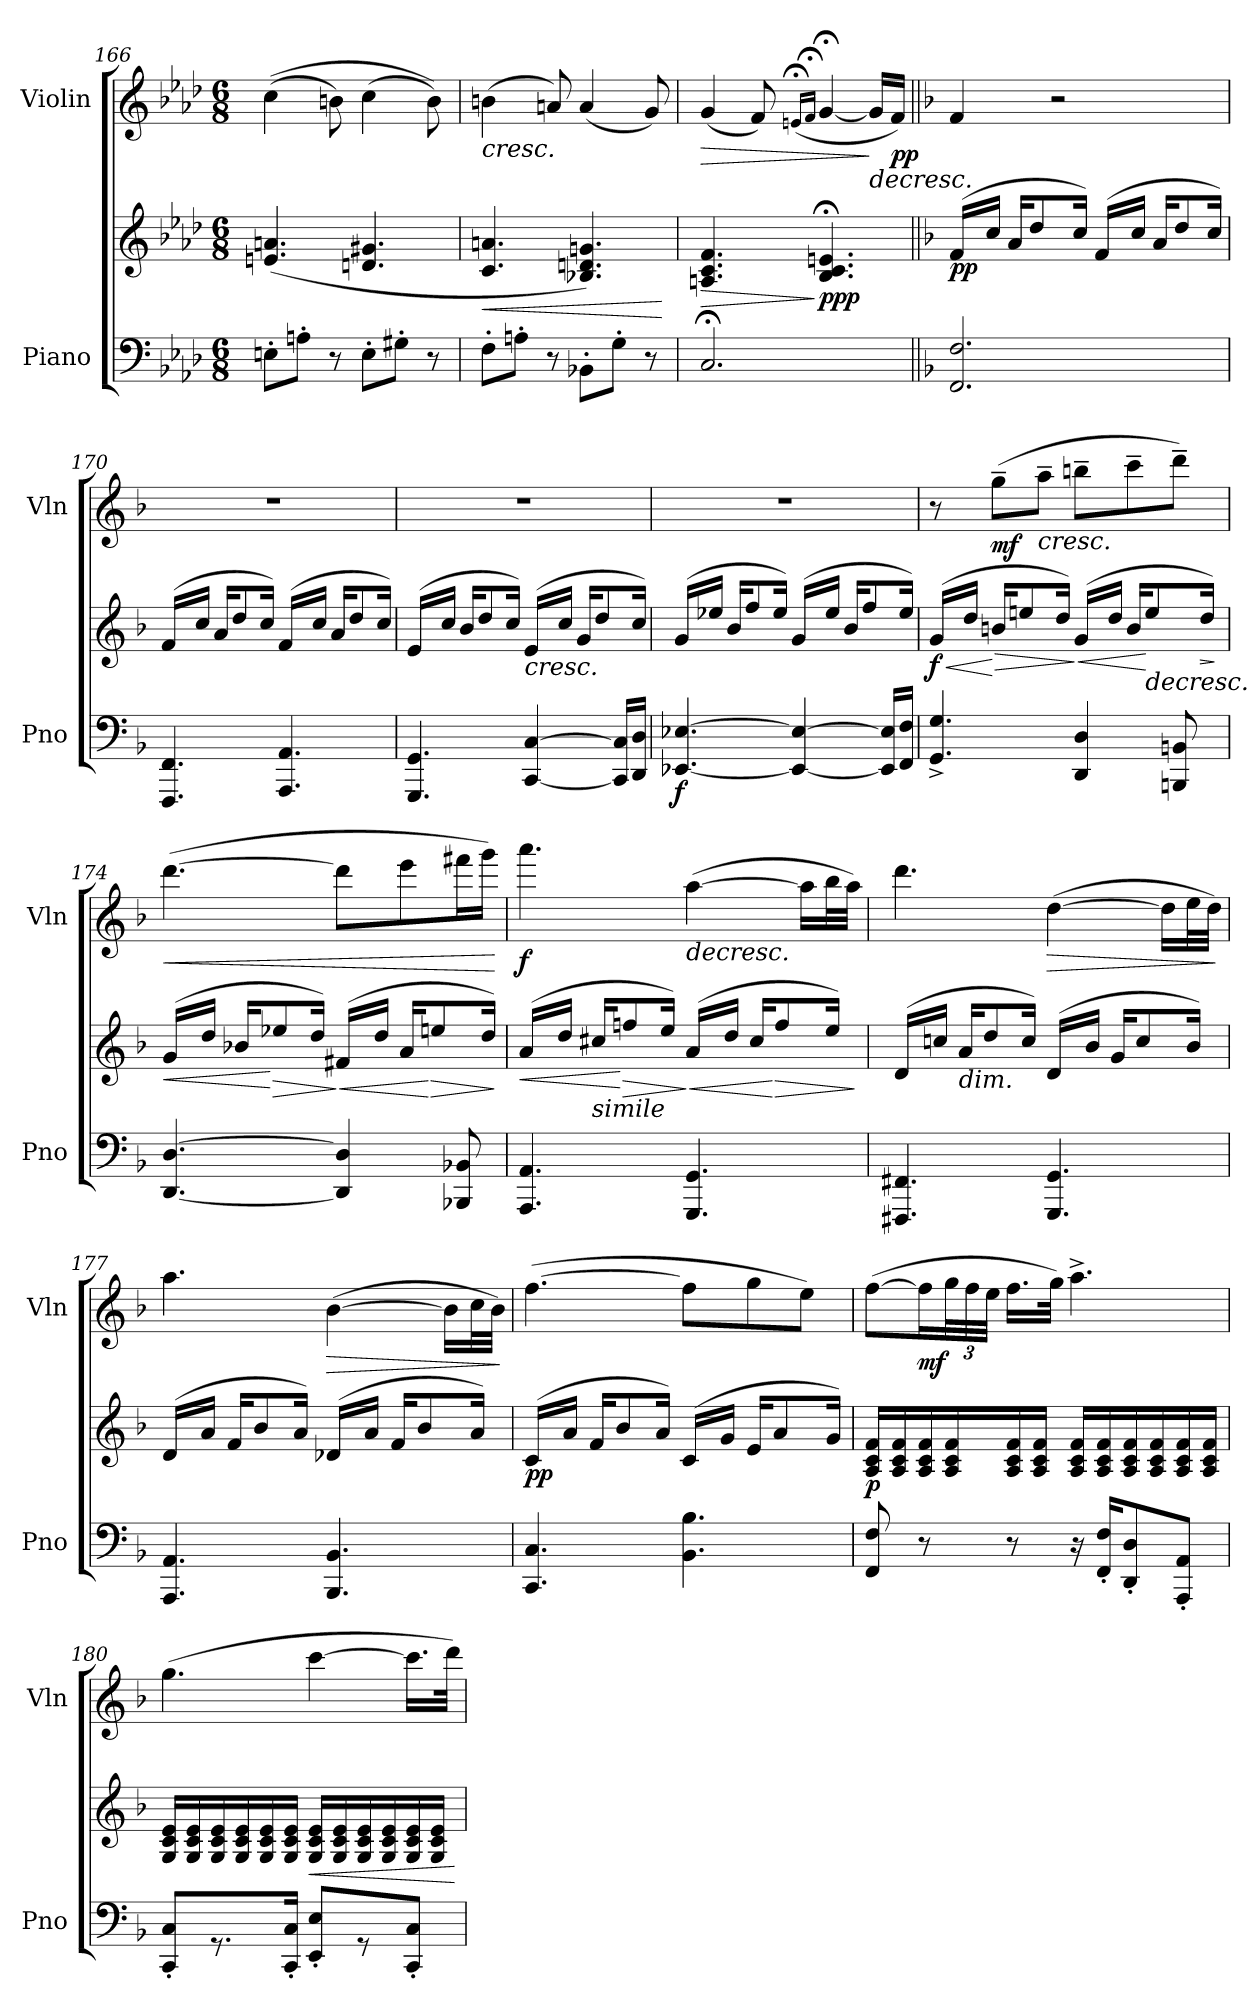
**kern	**kern	**dynam	**kern	**dynam
*part2	*part2	*part2	*part1	*part1
*staff3	*staff2	*staff2/3	*staff1	*staff1
*I"Piano	*	*	*I"Violin	*
*I'Pno	*	*	*I'Vln	*
*clefF4	*clefG2	*	*clefG2	*
*k[b-e-a-d-]	*k[b-e-a-d-]	*	*k[b-e-a-d-]	*
*M6/8	*M6/8	*	*M6/8	*
=166	=166	=166	=166	=166
8En'\L	(<4.en/ 4.an/	.	(>(>4cc\	.
8An'\J	.	.	.	.
8r	.	.	8bn\)	.
8E'\L	4.dn/ 4.g#X/	.	(>4cc\	.
8G#X'\J	.	.	.	.
8r	.	.	8b\))	.
!!LO:LB:g=z
=167	=167	=167	=167	=167
!	!	!LO:HP:b	!	!LO:HP:b
8F'\L	4.c/ 4.an/	<	(>4bn\	<
8An'\J	.	.	.	.
8r	.	.	8an/)	.
8BB-X'\L	4.B-X/ 4.dn/ 4.gn/)	.	(<4a/	.
8G'\J	.	.	.	.
8r	.	.	8g/)	.
.	.	[	.	.
=168	=168	=168	=168	=168
!	!	!LO:HP:b	!	!LO:HP:b
2.C;</	4.An/ 4.c/ 4.f/	>	(<4g/	>
.	.	.	8f/)	.
.	.	.	(<16qen;</LL	.
.	.	.	16qf;</JJ	.
!	!	!LO:DY:n=1:b	!	!
.	4.B-/;< 4.c/;< 4.en/;<	] ppp	[4g;</	[
!	!	!	!	!LO:HP:n=1:b
.	.	.	16g/LL]	] >
!	!	!	!	!LO:DY:b
.	.	.	16f/JJ)	pp
=169||	=169||	=169||	=169||	=169||
*k[b-]	*k[b-]	*	*k[b-]	*
*	*^	*	*	*
*	*	*^	*	*	*
!	!	!	!	!LO:DY:b	!	!
2.FF/ 2.F/	(>16f/LL	4.f\yy	8ryy	pp	4f/	.
.	16cc/JJ	.	.	.	.	.
.	16a/KL	.	4a\yy	.	.	.
.	8dd/	.	.	.	.	.
.	.	.	.	.	2r	.
.	16cc/Jk)	.	.	.	.	.
.	(>16f/LL	4.f\yy	8ryy	.	.	.
.	16cc/JJ	.	.	.	.	.
.	16a/KL	.	4a\yy	.	.	.
.	8dd/	.	.	.	.	.
.	16cc/Jk)	.	.	.	.	.
=170	=170	=170	=170	=170	=170	=170
4.FFF/ 4.FF/	(>16f/LL	4.f\yy	8ryy	.	2.r	.
.	16cc/JJ	.	.	.	.	.
.	16a/KL	.	4a\yy	.	.	.
.	8dd/	.	.	.	.	.
.	16cc/Jk)	.	.	.	.	.
4.AAA/ 4.AA/	(>16f/LL	4.f\yy	8ryy	.	.	.
.	16cc/JJ	.	.	.	.	.
.	16a/KL	.	4a\yy	.	.	.
.	8dd/	.	.	.	.	.
.	16cc/Jk)	.	.	.	.	.
=171	=171	=171	=171	=171	=171	=171
4.GGG/ 4.GG/	(>16e/LL	4.e\yy	8ryy	.	2.r	.
.	16cc/JJ	.	.	.	.	.
.	16b-/KL	.	4b-\yy	.	.	.
.	8dd/	.	.	.	.	.
.	16cc/Jk)	.	.	.	.	.
!	!	!	!	!LO:HP:b	!	!
[4CC/ [4C/	(>16e/LL	4.e\yy	8ryy	<	.	.
.	16cc/JJ	.	.	.	.	.
.	16g/KL	.	4g\yy	.	.	.
.	8dd/	.	.	.	.	.
16CC/] 16C/]LL	.	.	.	.	.	.
16DD/ 16D/JJ	16cc/Jk)	.	.	.	.	.
!!LO:PB:g=z
=172	=172	=172	=172	=172	=172	=172
!	!	!	!	!LO:DY:b=2	!	!
[4.EE-X/ [4.E-X/	(>16g/LL	4.g\yy	8ryy	f	2.r	.
.	16ee-X/JJ	.	.	.	.	.
.	16b-/KL	.	4b-\yy	.	.	.
.	8ff/	.	.	.	.	.
.	16ee-/Jk)	.	.	.	.	.
4EE-/_ 4E-/_	(>16g/LL	4.g\yy	8ryy	.	.	.
.	16ee-/JJ	.	.	.	.	.
.	16b-/KL	.	4b-\yy	.	.	.
.	8ff/	.	.	.	.	.
16EE-/] 16E-/]LL	.	.	.	.	.	.
16FF/ 16F/JJ	16ee-/Jk)	.	.	[	.	.
=173	=173	=173	=173	=173	=173	=173
!	!	!	!	!LO:HP:b	!	!
!	!	!	!	!LO:DY:n=1:b	!	!
4.GG/^ 4.G/^	(>16g/LL	4.g\yy	8ryy	< f	8r	.
.	16dd/JJ	.	.	.	.	.
!	!	!	!	!LO:HP:n=1:b	!	!LO:DY:b
.	16bn/KL	.	4b\yy	[ >	(>8gg~\L	mf
.	8een/	.	.	.	.	.
!	!	!	!	!	!	!LO:HP:b
.	.	.	.	.	8aa~\J	<
.	16dd/Jk)	.	.	.	.	.
!	!	!	!	!LO:HP:n=1:b	!	!
4DD/ 4D/	(>16g/LL	4.g\yy	8ryy	] <	8bbn~\L	.
.	16dd/JJ	.	.	.	.	.
.	16b/KL	.	4b\yy	.	8ccc~\	.
!	!	!	!	!LO:HP:n=1:b	!	!
.	8ee/	.	.	[ >	.	.
8BBBn/ 8BBn/	.	.	.	.	8ddd~\J)	.
!	!	!	!	!LO:HP:b	!	!
.	16dd/Jk)	.	.	>	.	.
*	*v	*v	*v	*	*	*
.	.	]	.	]
=174	=174	=174	=174	=174
!	!	!LO:HP:b	!	!LO:HP:b
*	*^	*	*	*
*	*	*^	*	*	*
[4.DD/ [4.D/	(>16g/LL	4.g\yy	8ryy	<	(>[4.ddd\	<
.	16dd/JJ	.	.	.	.	.
.	16b-X/KL	.	4b-\yy	.	.	.
!	!	!	!	!LO:HP:n=1:b	!	!
.	8ee-X/	.	.	[ >	.	.
.	16dd/Jk)	.	.	.	.	.
!	!	!	!	!LO:HP:n=1:b	!	!
4DD/] 4D/]	(>16f#X/LL	4.f#\yy	8ryy	] <	8ddd\L]	.
.	16dd/JJ	.	.	.	.	.
.	16a/KL	.	4a\yy	.	8eee\	.
!	!	!	!	!LO:HP:n=1:b	!	!
.	8een/	.	.	[ >	.	.
8BBB-X/ 8BB-X/	.	.	.	.	16fff#X\L	.
.	16dd/Jk)	.	.	.	16ggg\JJ)	.
*	*v	*v	*v	*	*	*
.	.	]	.	[
=175	=175	=175	=175	=175
!	!	!LO:HP:b	!	!LO:DY:b
*	*^	*	*	*
*	*	*^	*	*	*
4.AAA/ 4.AA/	(>16a/LL	4.a\yy	8ryy	<	4.aaa\	f
.	16dd/JJ	.	.	.	.	.
!	!LO:TX:b:i:t=simile	!	!	!	!	!
.	16cc#X/KL	.	4cc#\yy	.	.	.
!	!	!	!	!LO:HP:n=1:b	!	!
.	8ffn/	.	.	[ >	.	.
.	16ee/Jk)	.	.	.	.	.
!	!	!	!	!LO:HP:n=1:b	!	!LO:HP:b
4.GGG/ 4.GG/	(>16a/LL	4.a\yy	8ryy	] <	(>[4aa\	>
.	16dd/JJ	.	.	]	.	.
.	16cc#/KL	.	4cc#\yy	.	.	.
!	!	!	!	!LO:HP:n=1:b	!	!
.	8ff/	.	.	[ >	.	.
.	.	.	.	.	16aa\LL]	.
.	16ee/Jk)	.	.	.	32bb-\L	.
.	.	.	.	.	32aa\JJJ)	.
*	*v	*v	*v	*	*	*
.	.	]	.	[
!!LO:LB:g=z
=176	=176	=176	=176	=176
*	*^	*	*	*
*	*	*^	*	*	*
4.FFF#X/ 4.FF#X/	(>16d/LL	4.d\yy	8ryy	.	4.ddd\	.
.	16ccn/JJ	.	.	.	.	.
!	!LO:TX:b:i:t=dim.	!	!	!	!	!
.	16a/KL	.	4a\yy	.	.	.
.	8dd/	.	.	.	.	.
.	16cc/Jk)	.	.	.	.	.
!	!	!	!	!	!	!LO:HP:b
4.GGG/ 4.GG/	(>16d/LL	4.d\yy	8ryy	.	(>[4dd\	>
.	16b-/JJ	.	.	.	.	.
.	16g/KL	.	4g\yy	.	.	.
.	8cc/	.	.	.	.	.
.	.	.	.	.	16dd\LL]	.
.	16b-/Jk)	.	.	.	32ee\L	.
.	.	.	.	.	32dd\JJJ)	.
*	*v	*v	*v	*	*	*
.	.	.	.	]
=177	=177	=177	=177	=177
*	*^	*	*	*
*	*	*^	*	*	*
4.AAA/ 4.AA/	(>16d/LL	4.d\yy	8ryy	.	4.aa\	.
.	16a/JJ	.	.	.	.	.
.	16f/KL	.	4f\yy	.	.	.
.	8b-/	.	.	.	.	.
.	16a/Jk)	.	.	.	.	.
!	!	!	!	!	!	!LO:HP:b
4.BBB-/ 4.BB-/	(>16d-X/LL	4.d-\yy	8ryy	.	(>[4b-\	>
.	16a/JJ	.	.	.	.	.
.	16f/KL	.	4f\yy	.	.	.
.	8b-/	.	.	.	.	.
.	.	.	.	.	16b-\LL]	.
.	16a/Jk)	.	.	.	32cc\L	.
.	.	.	.	.	32b-\JJJ)	.
*	*v	*v	*v	*	*	*
.	.	.	.	]
=178	=178	=178	=178	=178
*	*^	*	*	*
*	*	*^	*	*	*
!	!	!	!	!LO:DY:b	!	!
4.CC/ 4.C/	(>16c/LL	4.c\yy	8ryy	pp	(>[4.ff\	.
.	16a/JJ	.	.	.	.	.
.	16f/KL	.	4f\yy	.	.	.
.	8b-/	.	.	.	.	.
.	16a/Jk)	.	.	.	.	.
4.BB-\ 4.B-\	(>16c/LL	4.c\yy	8ryy	.	8ff\L]	.
.	16g/JJ	.	.	.	.	.
.	16e/KL	.	4e\yy	.	8gg\	.
.	8a/	.	.	.	.	.
.	.	.	.	.	8ee\J)	.
.	16g/Jk)	.	.	.	.	.
*	*v	*v	*v	*	*	*
=179	=179	=179	=179	=179
!	!	!LO:DY:b	!	!
8FF/ 8F/	16A/ 16c/ 16f/LL	p	(>[8ff\L	.
.	16A/ 16c/ 16f/	.	.	.
!	!	!	!	!LO:DY:b
8r	16A/ 16c/ 16f/	.	16ff\L]	mf
*	*	*	*Xbrackettup	*
.	16A/ 16c/ 16f/	.	48gg\L	.
.	.	.	48ff\	.
.	.	.	48ee\JJJ	.
8r	16A/ 16c/ 16f/	.	16.ff\LL	.
.	16A/ 16c/ 16f/JJ	.	.	.
.	.	.	32gg\JJk)	.
16r	16A/ 16c/ 16f/LL	.	4.aa^\	.
16FF/' 16F/'KL	16A/ 16c/ 16f/	.	.	.
8DD/' 8D/'	16A/ 16c/ 16f/	.	.	.
.	16A/ 16c/ 16f/	.	.	.
8AAA/' 8AA/'J	16A/ 16c/ 16f/	.	.	.
.	16A/ 16c/ 16f/JJ	.	.	.
!!LO:LB:g=z
=180	=180	=180	=180	=180
8CC/' 8C/'L	16G/ 16c/ 16e/LL	.	(>4.gg\	.
.	16G/ 16c/ 16e/	.	.	.
8.r	16G/ 16c/ 16e/	.	.	.
.	16G/ 16c/ 16e/	.	.	.
.	16G/ 16c/ 16e/	.	.	.
16CC/' 16C/'Jk	16G/ 16c/ 16e/JJ	.	.	.
!	!	!LO:HP:b	!	!
8EE/' 8E/'L	16G/ 16c/ 16e/LL	<	[4ccc\	.
.	16G/ 16c/ 16e/	.	.	.
8r	16G/ 16c/ 16e/	.	.	.
.	16G/ 16c/ 16e/	.	.	.
8CC/' 8C/'J	16G/ 16c/ 16e/	.	16.ccc\LL]	.
.	16G/ 16c/ 16e/JJ	.	.	.
.	.	.	32ddd\JJk)	.
.	.	[	.	]
=	=	=	=	=
*-	*-	*-	*-	*-
